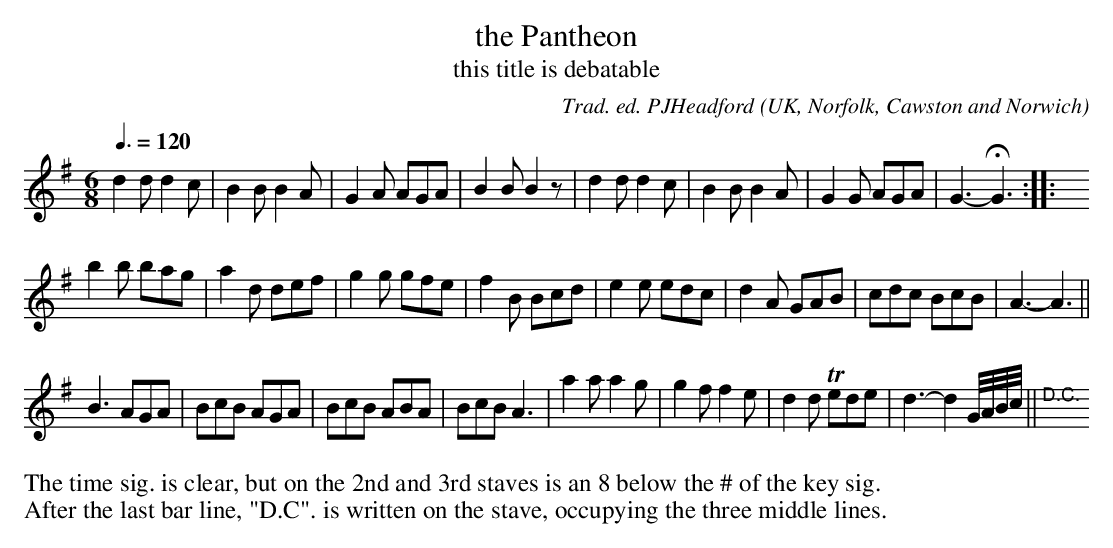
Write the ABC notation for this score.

X:1
T:the Pantheon
T:this title is debatable
C:Trad. ed. PJHeadford
O:UK, Norfolk, Cawston and Norwich
M:6/8
L:1/8
Q:3/8=120
K:G
d2d d2c|B2B B2A|G2A AGA|B2B B2z|d2d d2c|B2B B2A|G2G AGA|G3-HG3:||:y
b2b bag|a2d def|g2g gfe|f2B Bcd|e2e edc|d2A GAB|cdc BcB|A3-A3||
B3 AGA|BcB AGA|BcB ABA|BcB A3|a2a a2g|g2f f2e|d2d Tede|d3-d2 G/4A/4B/4c/4||"@-8,-1 D.C."X
